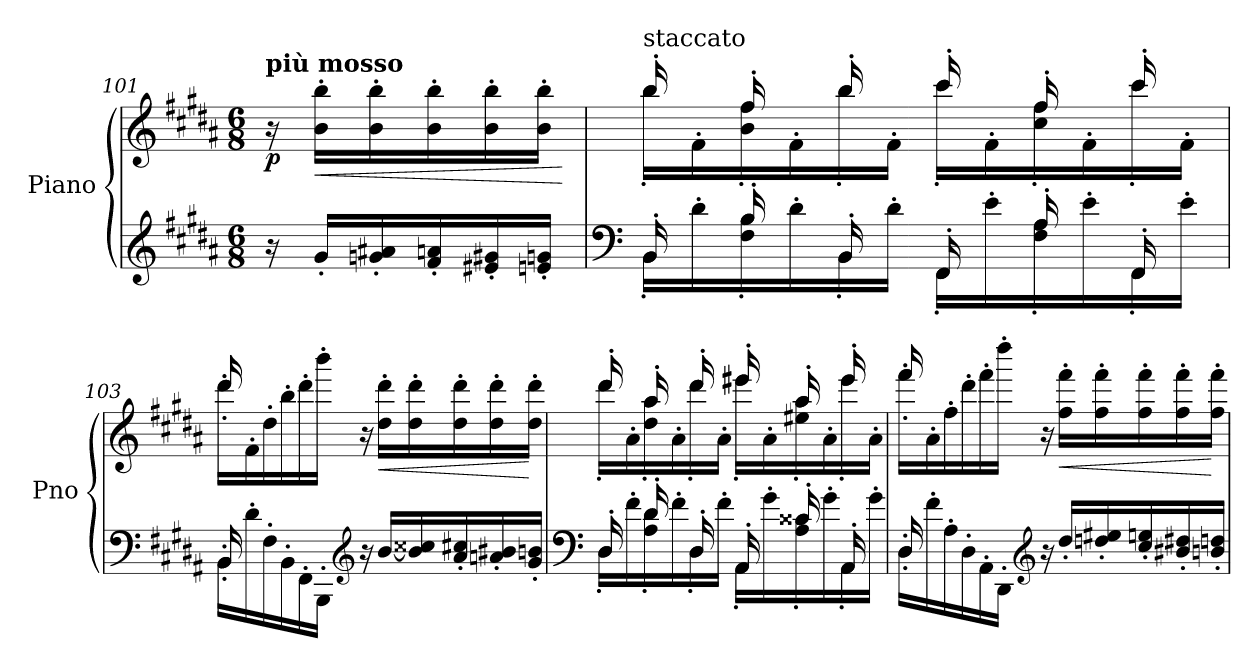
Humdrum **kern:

**kern	**kern	**dynam
*part1	*part1	*part1
*staff2	*staff1	*staff1/2
*I"Piano	*	*
*I'Pno	*	*
!!LO:PB:g=z
*clefG2	*clefG2	*
*k[f#c#g#d#a#]	*k[f#c#g#d#a#]	*
*B:	*B:	*
*M6/8	*M6/8	*
=101	=101	=101
!	!LO:TX:a:B:t=più mosso	!
!	!	!LO:DY:b
16r	16r	p
!	!	!LO:HP:b
16g#'/LL	16b\' 16bb\'LL	<
16gn/' 16a#X/'	16b\' 16bb\'	.
16f#/' 16an/'	16b\' 16bb\'	.
16e#X/' 16g#X/'	16b\' 16bb\'	.
16en/' 16gn/'JJ	16b\' 16bb\'JJ	.
.	.	[
=102	=102	=102
*clefF4	*	*
*^	*^	*
!	!	!LO:TX:a:t=staccato	!	!
16BB'/	16BB'\LL	16bb'/	16bb'\LL	.
16ryy	16d#'\	16rffyy	16f#'\	.
16B'/	16F#\' 16B\'	16ff#'/	16b\' 16ff#\'	.
16ryy	16d#'\	16rffyy	16f#'\	.
16BB'/	16BB'\	16bb'/	16bb'\	.
16ryy	16d#'\JJ	16rffyy	16f#'\JJ	.
16FF#'/	16FF#'\LL	16ccc#'/	16ccc#'\LL	.
16ryy	16e'\	16rffyy	16f#'\	.
16A#'/	16F#\' 16A#\'	16ff#'/	16cc#\' 16ff#\'	.
16ryy	16e'\	16rffyy	16f#'\	.
16FF#'/	16FF#'\	16ccc#'/	16ccc#'\	.
16ryy	16e'\JJ	16rffyy	16f#'\JJ	.
!!LO:LB:g=z	!!
=103	=103	=103	=103	=103
16BB'\LL	16BB'/	16ddd#'\LL	16ddd#'/	.
16d#'\	2ryy	16f#'\	2ryy	.
16F#'\	.	16dd#'\	.	.
16BB'\	.	16bb'\	.	.
16FF#'\	.	16ddd#'\	.	.
16BBB'\JJ	.	16bbb'\JJ	.	.
*clefG2	*	*	*	*
16r	.	16r	.	.
!	!	!	!	!LO:HP:b
[16b/LL	.	16dd#\' 16ddd#\'LL	.	<
16b/] 16cc##X/	.	16dd#\' 16ddd#\'	.	.
16a#/' 16cc#X/'	8.ryy	16dd#\' 16ddd#\'	8.ryy	.
16an/' 16b#X/'	.	16dd#\' 16ddd#\'	.	.
16g#/' 16bn/'JJ	.	16dd#\' 16ddd#\'JJ	.	[
!!LO:PB:g=z	!!
=104	=104	=104	=104	=104
*clefF4	*	*	*	*
16D#'/	16D#'\LL	16ddd#'/	16ddd#'\LL	.
16ryy	16f#'\	16rffyy	16a#'\	.
16d#'/	16A#\' 16d#\'	16aa#'/	16dd#\' 16aa#\'	.
16ryy	16f#'\	16rffyy	16a#'\	.
16D#'/	16D#'\	16ddd#'/	16ddd#'\	.
16ryy	16f#'\JJ	16rffyy	16a#'\JJ	.
16AA#'/	16AA#'\LL	16eee#X'/	16eee#'\LL	.
16ryy	16g#'\	16rffyy	16a#'\	.
16c##X'/	16A#\' 16c##\'	16aa#'/	16ee#X\' 16aa#\'	.
16ryy	16g#'\	16rffyy	16a#'\	.
16AA#'/	16AA#'\	16eee#'/	16eee#'\	.
16ryy	16g#'\JJ	16rffyy	16a#'\JJ	.
=105	=105	=105	=105	=105
16D#'\LL	16D#'/	16fff#'\LL	16fff#'/	.
16f#'\	2ryy	16a#'\	2ryy	.
16A#'\	.	16ff#'\	.	.
16D#'\	.	16ddd#'\	.	.
16AA#'\	.	16fff#'\	.	.
16DD#'\JJ	.	16dddd#'\JJ	.	.
*clefG2	*	*	*	*
16r	.	16r	.	.
!	!	!	!	!LO:HP:b
16dd#'/LL	.	16ff#\' 16fff#\'LL	.	<
16ddn/' 16ee#X/'	.	16ff#\' 16fff#\'	.	.
16cc#/' 16een/'	8.ryy	16ff#\' 16fff#\'	8.ryy	.
16b#X/' 16dd#X/'	.	16ff#\' 16fff#\'	.	.
16bn/' 16ddn/'JJ	.	16ff#\' 16fff#\'JJ	.	[
*v	*v	*	*	*
*	*v	*v	*
=	=	=
*-	*-	*-
